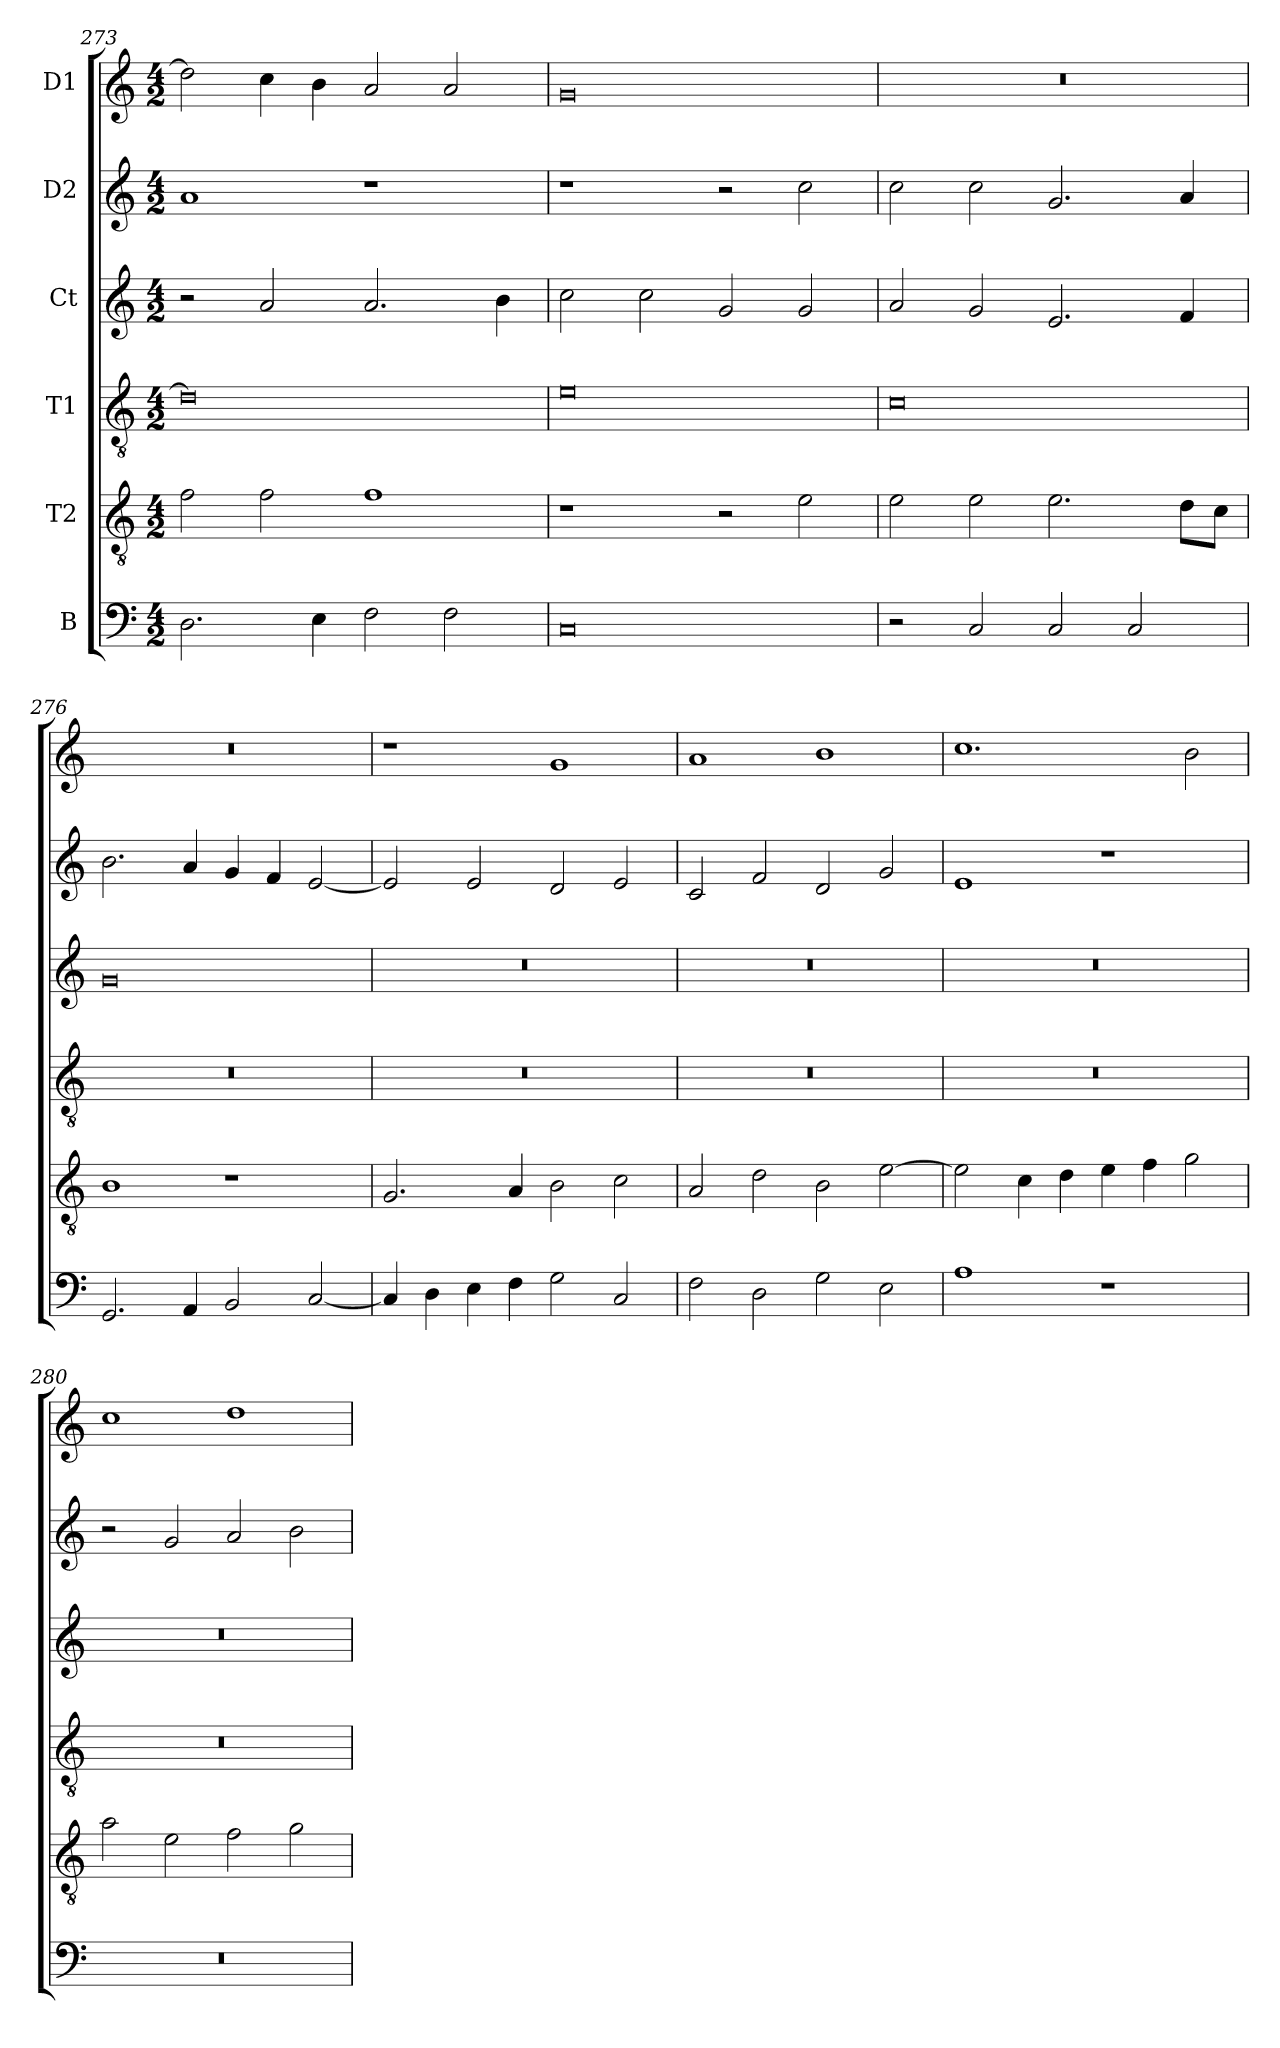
**kern	**kern	**kern	**kern	**kern	**kern
*part6	*part5	*part4	*part3	*part2	*part1
*staff6	*staff5	*staff4	*staff3	*staff2	*staff1
*I"B	*I"T2	*I"T1	*I"Ct	*I"D2	*I"D1
!!LO:PB:g=z
*clefF4	*clefGv2	*clefGv2	*clefG2	*clefG2	*clefG2
*	*ITrd7c12	*ITrd7c12	*	*	*
*k[]	*k[]	*k[]	*k[]	*k[]	*k[]
*C:	*C:	*C:	*C:	*C:	*C:
*M4/2	*M4/2	*M4/2	*M4/2	*M4/2	*M4/2
=273	=273	=273	=273	=273	=273
2.Di\	2Fi\	0Di]	2r	1ai	2ddi\]
.	2Fi\	.	2ai/	.	4cci\
4Ei\	.	.	.	.	4bi\
2Fi\	1Fi	.	2.ai/	1r	2ai/
2Fi\	.	.	.	.	2ai/
.	.	.	4bi\	.	.
=274	=274	=274	=274	=274	=274
0Ci	1r	0Ei	2cci\	1r	0gi
.	.	.	2cci\	.	.
.	2r	.	2gi/	2r	.
.	2Ei\	.	2gi/	2cci\	.
=275	=275	=275	=275	=275	=275
!	!	!	!	!	!LO:N:vis=1
2r	2Ei\	0Ci	2ai/	2cci\	0r
2Ci/	2Ei\	.	2gi/	2cci\	.
2Ci/	2.Ei\	.	2.ei/	2.gi/	.
2Ci/	.	.	.	.	.
.	8Di\L	.	4fi/	4ai/	.
.	8Ci\J	.	.	.	.
!!LO:PB:g=z
=276	=276	=276	=276	=276	=276
!	!	!LO:N:vis=1	!	!	!LO:N:vis=1
2.GGi/	1BBi	0r	0gi	2.bi\	0r
4AAi/	.	.	.	4ai/	.
2BBi/	1r	.	.	4gi/	.
.	.	.	.	4fi/	.
[<2Ci/	.	.	.	[<2ei/	.
=277	=277	=277	=277	=277	=277
!	!	!LO:N:vis=1	!LO:N:vis=1	!	!
4Ci/]	2.GGi/	0r	0r	2ei/]	1r
4Di\	.	.	.	.	.
4Ei\	.	.	.	2ei/	.
4Fi\	4AAi/	.	.	.	.
2Gi\	2BBi\	.	.	2di/	1gi
2Ci/	2Ci\	.	.	2ei/	.
=278	=278	=278	=278	=278	=278
!	!	!LO:N:vis=1	!LO:N:vis=1	!	!
2Fi\	2AAi/	0r	0r	2ci/	1ai
2Di\	2Di\	.	.	2fi/	.
2Gi\	2BBi\	.	.	2di/	1bi
2Ei\	[>2Ei\	.	.	2gi/	.
!!LO:PB:g=z
=279	=279	=279	=279	=279	=279
!	!	!LO:N:vis=1	!LO:N:vis=1	!	!
1Ai	2Ei\]	0r	0r	1ei	1.cci
.	4Ci\	.	.	.	.
.	4Di\	.	.	.	.
1r	4Ei\	.	.	1r	.
.	4Fi\	.	.	.	.
.	2Gi\	.	.	.	2bi\
=280	=280	=280	=280	=280	=280
!LO:N:vis=1	!	!LO:N:vis=1	!LO:N:vis=1	!	!
0r	2Ai\	0r	0r	2r	1cci
.	2Ei\	.	.	2gi/	.
.	2Fi\	.	.	2ai/	1ddi
.	2Gi\	.	.	2bi\	.
=	=	=	=	=	=
*-	*-	*-	*-	*-	*-
